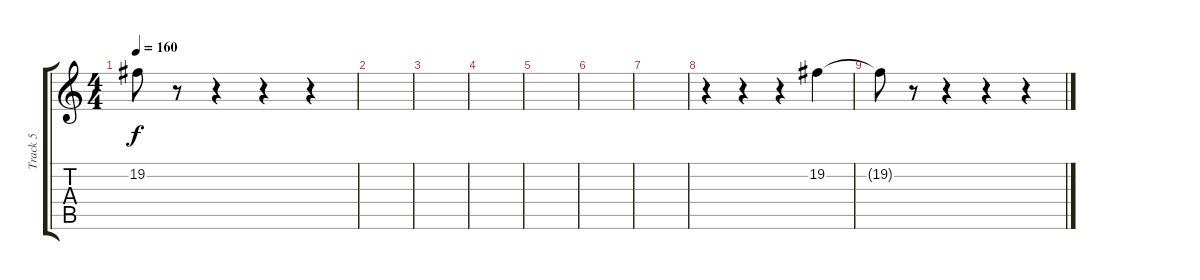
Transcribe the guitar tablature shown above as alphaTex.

\track ("Track 5" "Track 5") {instrument drawbarorgan}
\staff {score tabs}
\tuning (E4 B3 G3 D3 A2 E2) {hide}
\ts (4 4)
\tempo 160
\clef g2
\ks c
19.2{t}.8{dy f} r.8 r.4 r.4 r.4 |
|
|
|
|
|
|
r.4 r.4 r.4 19.2.4 |
19.2{t}.8 r.8 r.4 r.4 r.4
